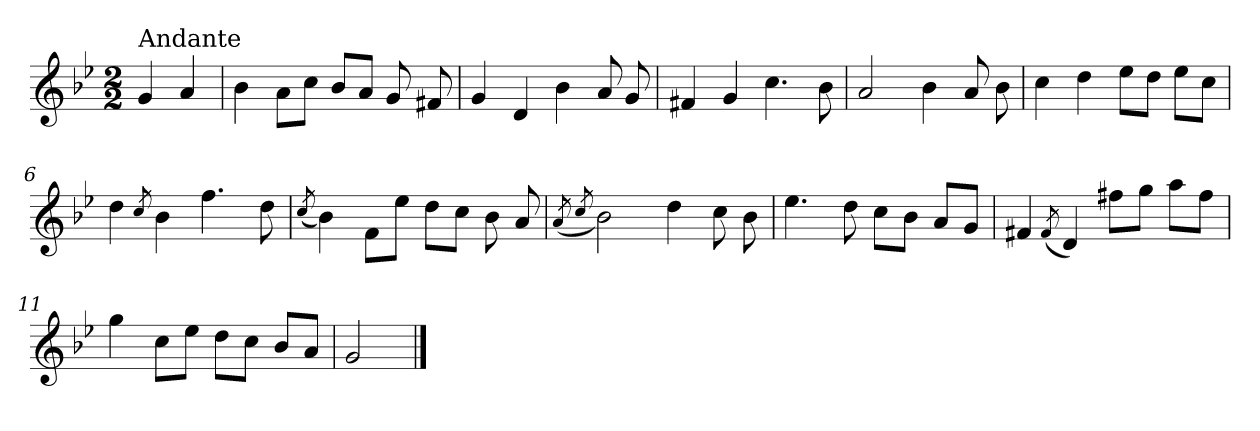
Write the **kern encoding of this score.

**kern
*part1
*staff1
*clefG2
*k[b-e-]
*B-:
*M2/2
=
!LO:TX:a:t=Andante
4g/
4a/
=1
4b-\
8a\L
8cc\J
8b-/L
8a/J
8g/
8f#X/
=2
4g/
4d/
4b-\
8a/
8g/
=3
4f#X/
4g/
4.cc\
8b-\
=4
2a/
4b-\
8a/
8b-\
!!LO:LB:g=z
=5
4cc\
4dd\
8ee-\L
8dd\J
8ee-\L
8cc\J
=6
4dd\
8qcc/
4b-\
4.ff\
8dd\
=7
(<8qcc/
4b-\)
8f\L
8ee-\J
8dd\L
8cc\J
8b-\
8a/
=8
(<8qa/
8qcc/
2b-\)
4dd\
8cc\
8b-\
=9
4.ee-\
8dd\
8cc\L
8b-\J
8a/L
8g/J
!!LO:LB:g=z
=10
4f#X/
(<8qf#/
4d/)
8ff#X\L
8gg\J
8aa\L
8ff#\J
=11
4gg\
8cc\L
8ee-\J
8dd\L
8cc\J
8b-/L
8a/J
=12
2g/
==
*-
